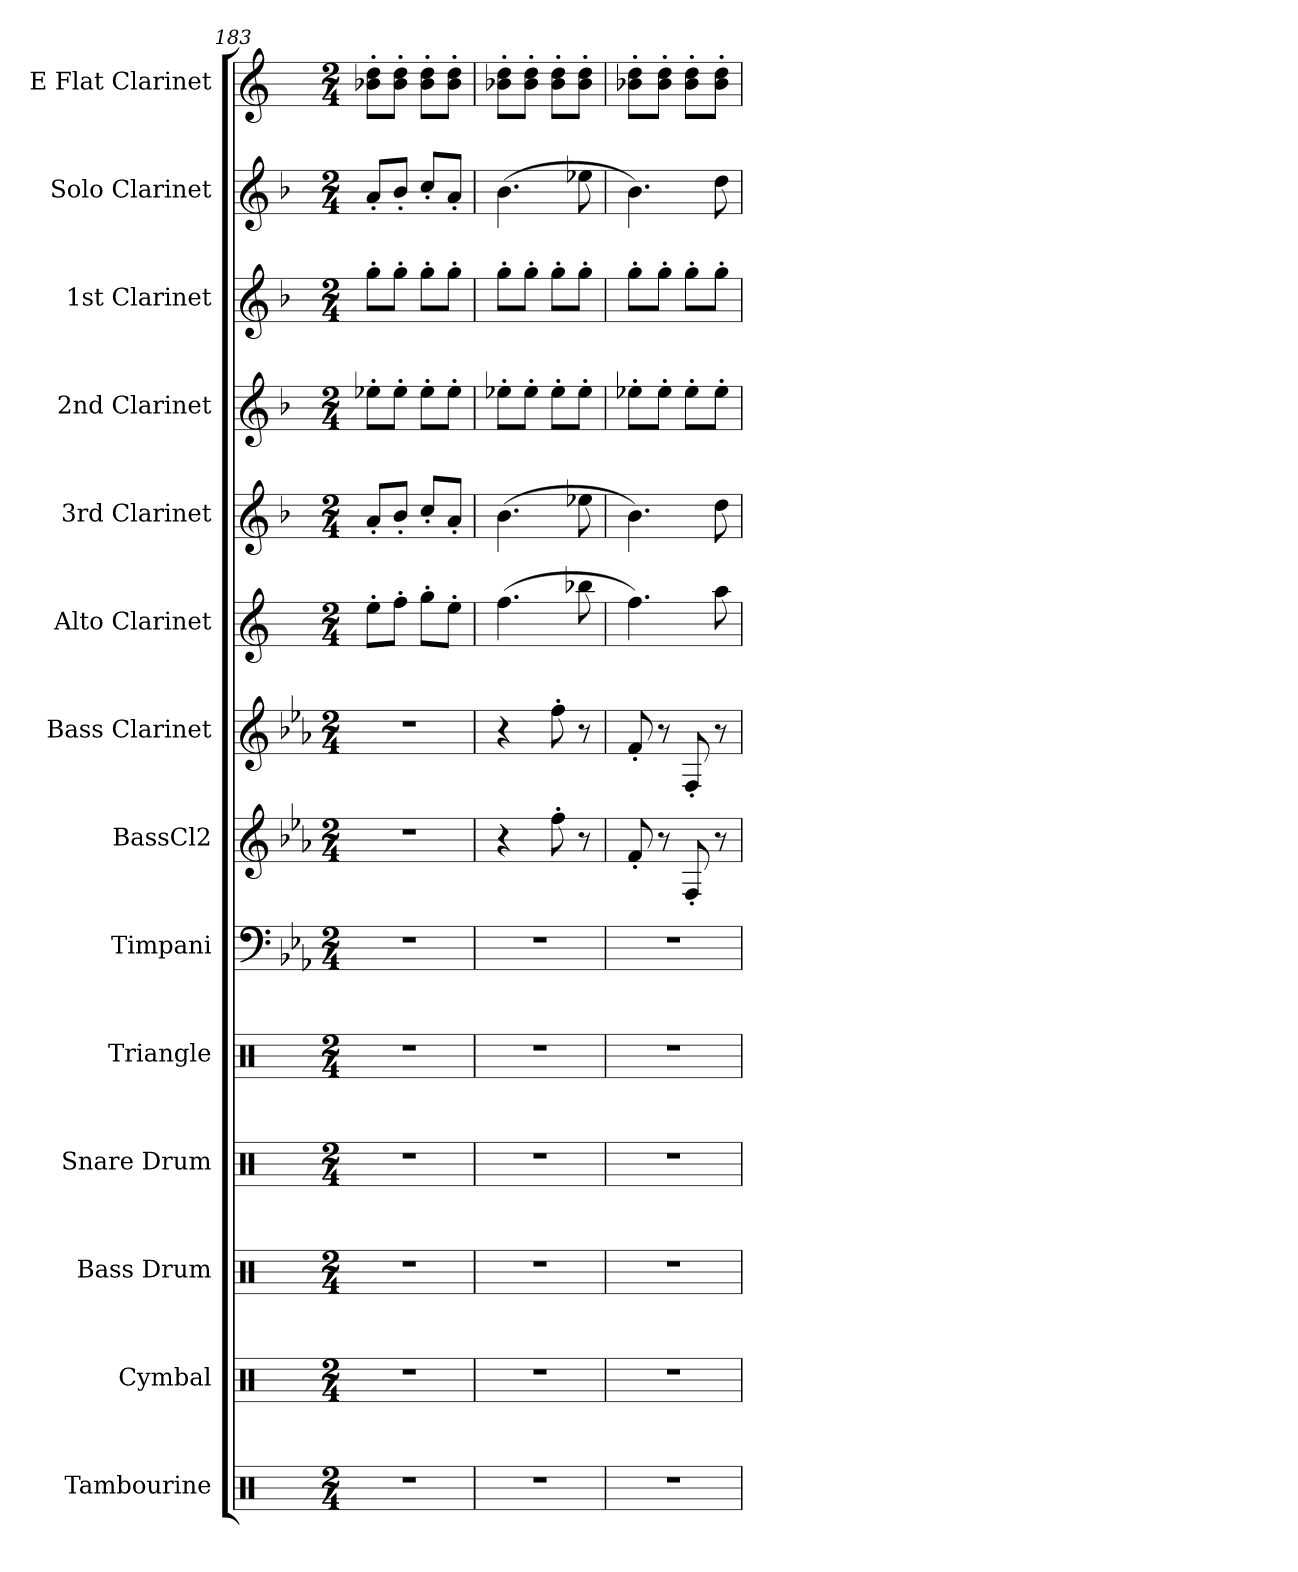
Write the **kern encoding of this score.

**kern	**kern	**kern	**kern	**kern	**kern	**kern	**kern	**kern	**kern	**kern	**kern	**kern	**kern
*part14	*part13	*part12	*part11	*part10	*part9	*part8	*part7	*part6	*part5	*part4	*part3	*part2	*part1
*staff14	*staff13	*staff12	*staff11	*staff10	*staff9	*staff8	*staff7	*staff6	*staff5	*staff4	*staff3	*staff2	*staff1
*I"Tambourine	*I"Cymbal	*I"Bass Drum	*I"Snare Drum	*I"Triangle	*I"Timpani	*I"BassCl2	*I"Bass Clarinet	*I"Alto Clarinet	*I"3rd Clarinet	*I"2nd Clarinet	*I"1st Clarinet	*I"Solo Clarinet	*I"E Flat Clarinet
*I'Tamb.	*I'Cym.	*I'B. Dr.	*I'Sn. Dr.	*I'Trgl.	*I'Timp.	*I'B. Cl2	*I'B. Cl.	*I'A. Cl.	*I'3rdCl.	*I'2nd Cl.	*I'1stCl.	*I'SoloCl.	*
*clefX	*clefX	*clefX	*clefX	*clefX	*clefF4	*clefG2	*clefG2	*clefG2	*clefG2	*clefG2	*clefG2	*clefG2	*clefG2
*	*	*	*	*	*	*ITrd8c14	*ITrd8c14	*ITrd5c9	*ITrd1c2	*ITrd1c2	*ITrd1c2	*ITrd1c2	*ITrd-2c-3
*k[]	*k[]	*k[]	*k[]	*k[]	*k[b-e-a-]	*k[b-e-a-]	*k[b-e-a-]	*k[b-e-a-]	*k[b-e-a-]	*k[b-e-a-]	*k[b-e-a-]	*k[b-e-a-]	*k[b-e-a-]
*M2/4	*M2/4	*M2/4	*M2/4	*M2/4	*M2/4	*M2/4	*M2/4	*M2/4	*M2/4	*M2/4	*M2/4	*M2/4	*M2/4
=183	=183	=183	=183	=183	=183	=183	=183	=183	=183	=183	=183	=183	=183
2r	2r	2r	2r	2r	2r	2r	2r	8g'\L	8g'/L	8dd-X'\L	8ff'\L	8g'/L	8dd-X\' 8ff\'L
.	.	.	.	.	.	.	.	8a-'\J	8a-'/J	8dd-'\J	8ff'\J	8a-'/J	8dd-\' 8ff\'J
.	.	.	.	.	.	.	.	8b-'\L	8b-'/L	8dd-'\L	8ff'\L	8b-'/L	8dd-\' 8ff\'L
.	.	.	.	.	.	.	.	8g'\J	8g'/J	8dd-'\J	8ff'\J	8g'/J	8dd-\' 8ff\'J
=184	=184	=184	=184	=184	=184	=184	=184	=184	=184	=184	=184	=184	=184
2r	2r	2r	2r	2r	2r	4r	4r	(4.a-\	(4.a-\	8dd-X'\L	8ff'\L	(4.a-\	8dd-X\' 8ff\'L
.	.	.	.	.	.	.	.	.	.	8dd-'\J	8ff'\J	.	8dd-\' 8ff\'J
.	.	.	.	.	.	8f'\	8f'\	.	.	8dd-'\L	8ff'\L	.	8dd-\' 8ff\'L
.	.	.	.	.	.	8r	8r	8dd-X\	8dd-X\	8dd-'\J	8ff'\J	8dd-X\	8dd-\' 8ff\'J
=185	=185	=185	=185	=185	=185	=185	=185	=185	=185	=185	=185	=185	=185
2r	2r	2r	2r	2r	2r	8F'/	8F'/	4.a-\)	4.a-\)	8dd-X'\L	8ff'\L	4.a-\)	8dd-X\' 8ff\'L
.	.	.	.	.	.	8r	8r	.	.	8dd-'\J	8ff'\J	.	8dd-\' 8ff\'J
.	.	.	.	.	.	8FF'/	8FF'/	.	.	8dd-'\L	8ff'\L	.	8dd-\' 8ff\'L
.	.	.	.	.	.	8r	8r	8cc\	8cc\	8dd-'\J	8ff'\J	8cc\	8dd-\' 8ff\'J
=	=	=	=	=	=	=	=	=	=	=	=	=	=
*-	*-	*-	*-	*-	*-	*-	*-	*-	*-	*-	*-	*-	*-
